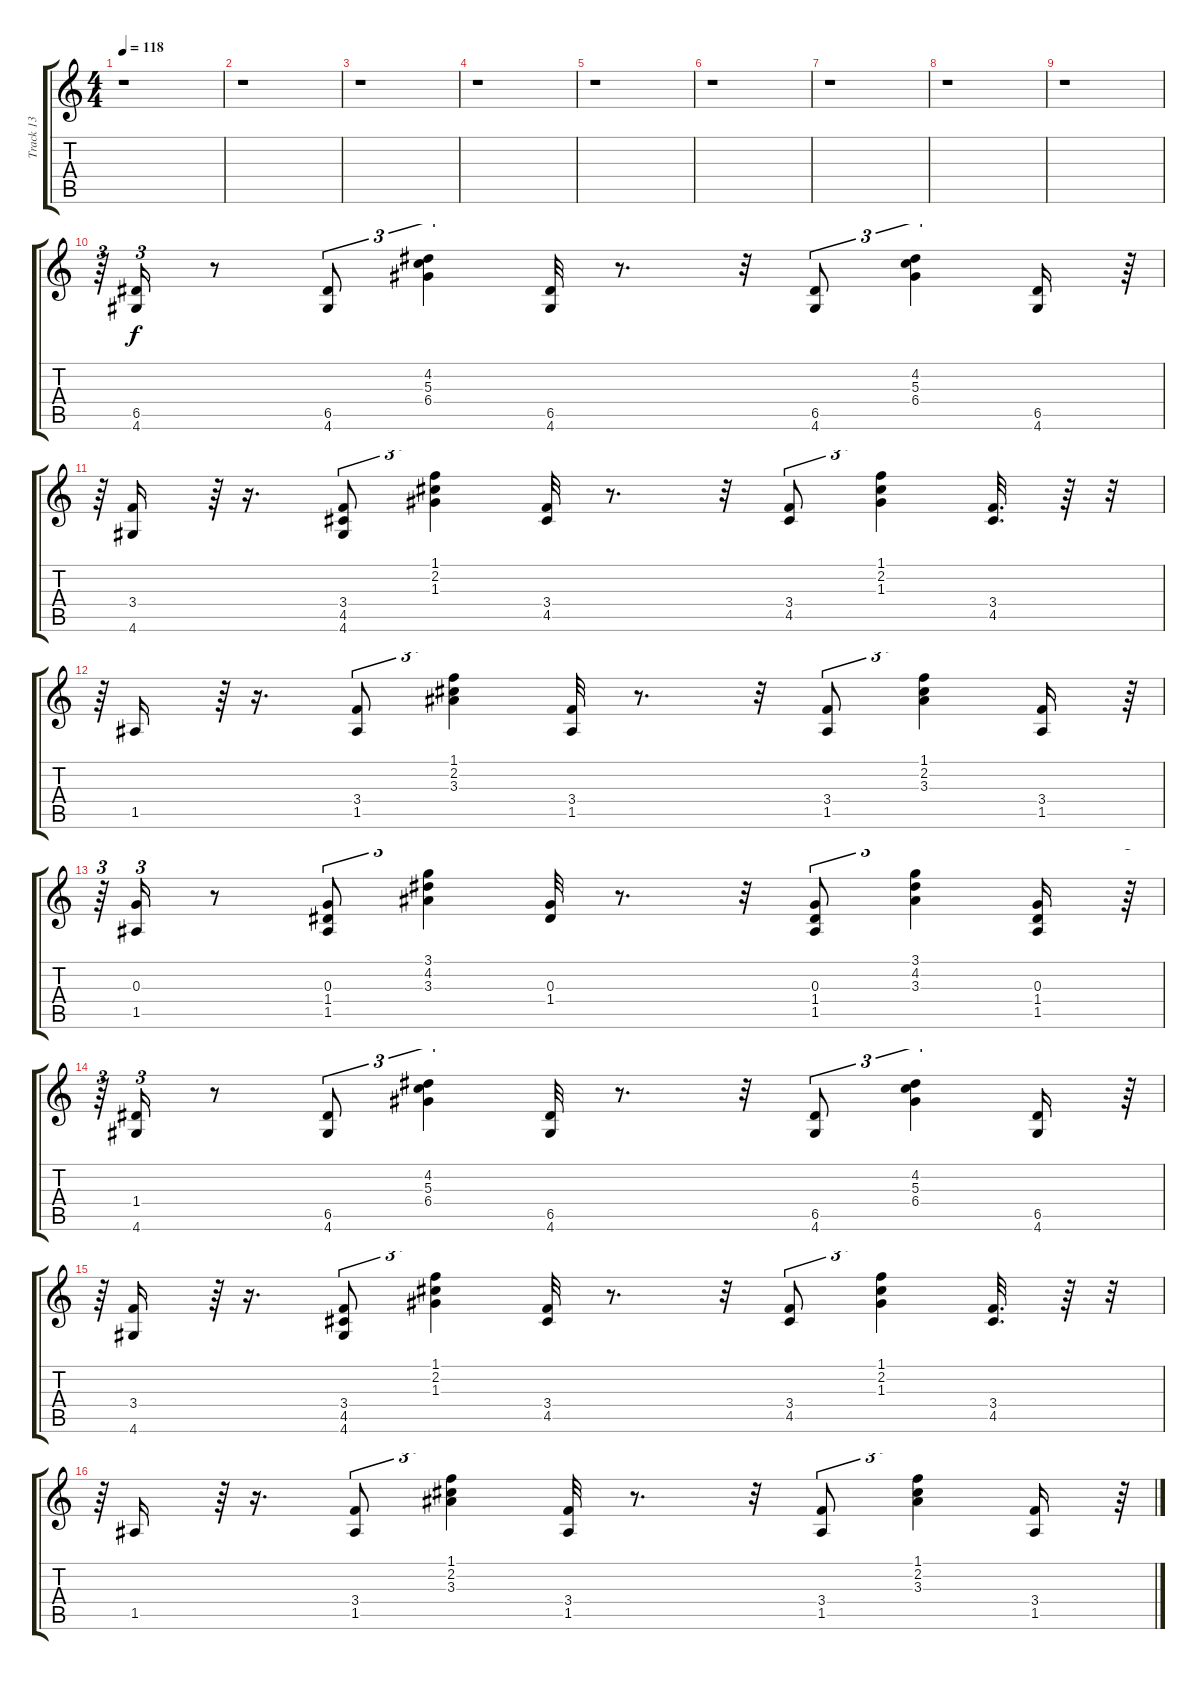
\track ("Track 13" "Track 13") {instrument acousticguitarnylon}
\staff {score tabs}
\tuning (E4 B3 G3 D3 A2 E2) {hide}
\ts (4 4)
\tempo 118
\clef g2
\ks c
r.1{dy f} |
r.1 |
r.1 |
r.1 |
r.1 |
r.1 |
r.1 |
r.1 |
r.1 |
r.64{tu (3 2)} (6.5 4.6).16{tu (3 2) volume 11 instrument banjo} r.8 (6.5 4.6).8{tu (3 2)} (4.2 5.3 6.4).4{tu (3 2)} (6.5 4.6).32 r.8{d} r.32 (6.5 4.6).8{tu (3 2)} (4.2 5.3 6.4).4{tu (3 2)} (6.5 4.6).16 r.64{tu (3 2)} |
r.64{tu (3 2)} (3.4 4.6).16 r.64{tu (3 2)} r.16{d} (3.4 4.5 4.6).8{tu (3 2)} (1.1 2.2 1.3).4{tu (3 2)} (3.4 4.5).32 r.8{d} r.32 (3.4 4.5).8{tu (3 2)} (1.1 2.2 1.3).4{tu (3 2)} (3.4 4.5).32{d} r.64 r.32{tu (3 2)} |
r.64{tu (3 2)} 1.5.16 r.64{tu (3 2)} r.16{d} (3.4 1.5).8{tu (3 2)} (1.1 2.2 3.3).4{tu (3 2)} (3.4 1.5).32 r.8{d} r.32 (3.4 1.5).8{tu (3 2)} (1.1 2.2 3.3).4{tu (3 2)} (3.4 1.5).16 r.64{tu (3 2)} |
r.64{tu (3 2)} (0.3 1.5).16{tu (3 2)} r.8 (0.3 1.4 1.5).8{tu (3 2)} (3.1 4.2 3.3).4{tu (3 2)} (0.3 1.4).32 r.8{d} r.32 (0.3 1.4 1.5).8{tu (3 2)} (3.1 4.2 3.3).4{tu (3 2)} (0.3 1.4 1.5).16 r.64{tu (3 2)} |
r.64{tu (3 2)} (1.4 4.6).16{tu (3 2)} r.8 (6.5 4.6).8{tu (3 2)} (4.2 5.3 6.4).4{tu (3 2)} (6.5 4.6).32 r.8{d} r.32 (6.5 4.6).8{tu (3 2)} (4.2 5.3 6.4).4{tu (3 2)} (6.5 4.6).16 r.64{tu (3 2)} |
r.64{tu (3 2)} (3.4 4.6).16 r.64{tu (3 2)} r.16{d} (3.4 4.5 4.6).8{tu (3 2)} (1.1 2.2 1.3).4{tu (3 2)} (3.4 4.5).32 r.8{d} r.32 (3.4 4.5).8{tu (3 2)} (1.1 2.2 1.3).4{tu (3 2)} (3.4 4.5).32{d} r.64 r.32{tu (3 2)} |
r.64{tu (3 2)} 1.5.16 r.64{tu (3 2)} r.16{d} (3.4 1.5).8{tu (3 2)} (1.1 2.2 3.3).4{tu (3 2)} (3.4 1.5).32 r.8{d} r.32 (3.4 1.5).8{tu (3 2)} (1.1 2.2 3.3).4{tu (3 2)} (3.4 1.5).16 r.64{tu (3 2)}
